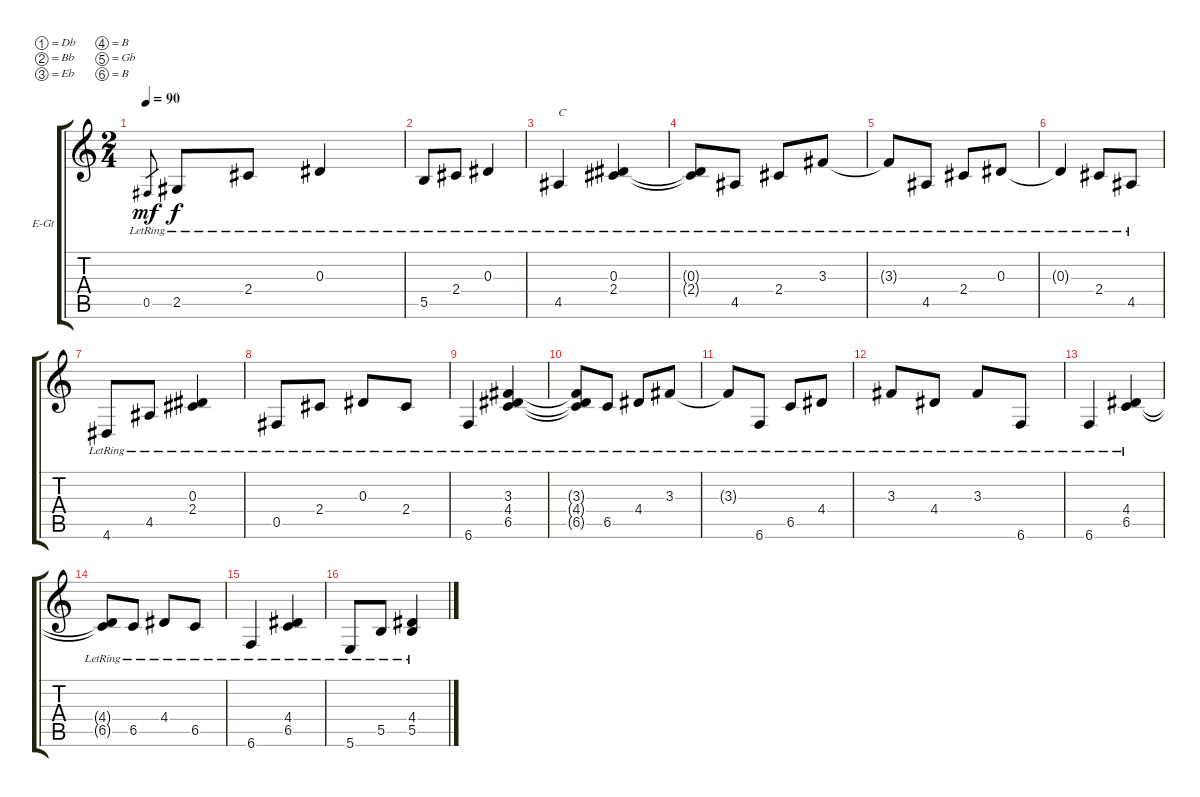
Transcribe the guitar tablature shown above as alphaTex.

\bracketExtendMode groupsimilarinstruments
\firstSystemTrackNameOrientation horizontal
\otherSystemsTrackNameOrientation horizontal
\track ("Track 1" "E-Gt") {instrument electricguitarclean}
\staff {score tabs}
\tuning (Db4 Bb3 Eb3 B2 Gb2 B1)
\ts (2 4)
\tempo 90
\clef g2
\ks c
0.5{lr}.8{gr dy mf} 2.5{lr}.8{dy f} 2.4{lr}.8 0.3{lr}.4 |
5.5{lr}.8 2.4{lr}.8 0.3{lr}.4 |
4.5{lr}.4{txt "C"} (0.3{lr} 2.4{lr}).4 |
(0.3{lr t} 2.4{lr t}).8 4.5{lr}.8 2.4{lr}.8 3.3{lr}.8 |
3.3{lr t}.8 4.5{lr}.8 2.4{lr}.8 0.3{lr}.8 |
0.3{lr t}.4 2.4{lr}.8 4.5{lr}.8 |
4.6{lr}.8 4.5{lr}.8 (0.3{lr} 2.4{lr}).4 |
0.5{lr}.8 2.4{lr}.8 0.3{lr}.8 2.4{lr}.8 |
6.6{lr}.4 (3.3{lr} 4.4{lr} 6.5{lr}).4 |
(3.3{lr t} 4.4{lr t} 6.5{lr t}).8 6.5{lr}.8 4.4{lr}.8 3.3{lr}.8 |
3.3{lr t}.8 6.6{lr}.8 6.5{lr}.8 4.4{lr}.8 |
3.3{lr}.8 4.4{lr}.8 3.3{lr}.8 6.6{lr}.8 |
6.6{lr}.4 (4.4{lr} 6.5{lr}).4 |
(4.4{lr t} 6.5{lr t}).8 6.5{lr}.8 4.4{lr}.8 6.5{lr}.8 |
6.6{lr}.4 (4.4{lr} 6.5{lr}).4 |
5.6{lr}.8 5.5{lr}.8 (4.4{lr} 5.5{lr}).4
